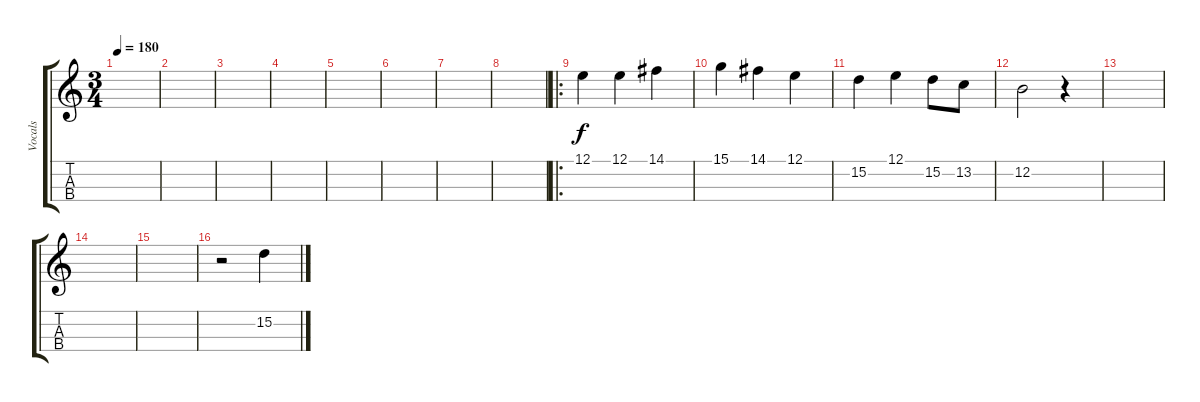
\track ("Vocals" "Vocals") {instrument frenchhorn}
\staff {score tabs}
\tuning (E4 B3 G3 D3) {hide}
\ts (3 4)
\tempo 180
\clef g2
\ks c
|
|
|
|
|
|
|
|
\ro
12.1.4 12.1.4 14.1.4 |
15.1.4 14.1.4 12.1.4 |
15.2.4 12.1.4 15.2.8 13.2.8 |
12.2.2 r.4 |
|
|
|
r.2 15.2.4
